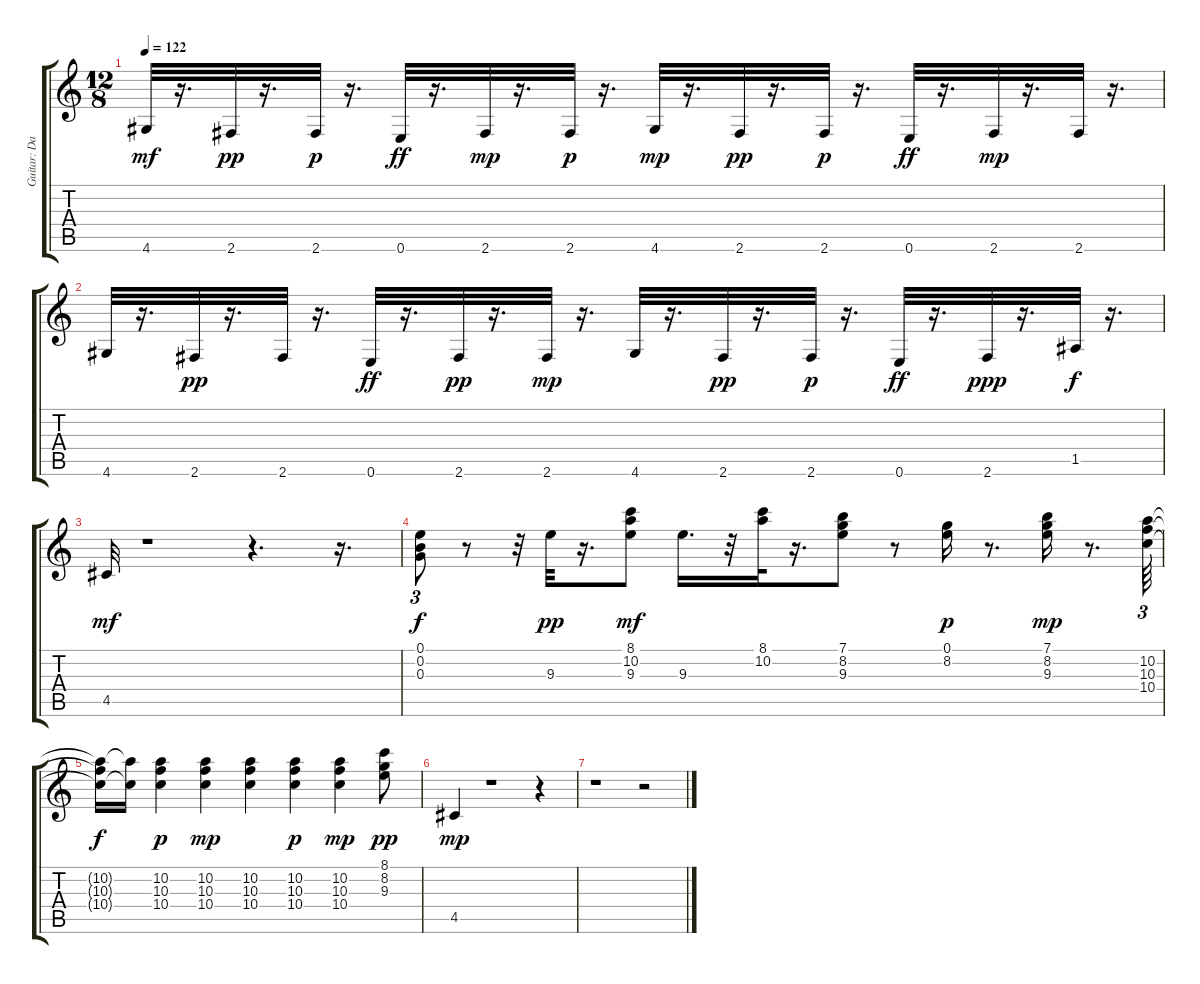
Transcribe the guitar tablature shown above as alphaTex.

\track ("Guitar: Davey Johnstone" "Guitar: Da") {instrument electricguitarjazz}
\staff {score tabs}
\tuning (E4 B3 G3 D3 A2 E2) {hide}
\ts (12 8)
\tempo 122
\clef g2
\ks c
4.6.32{dy mf} r.16{d} 2.6.32{dy pp} r.16{d} 2.6.32{dy p} r.16{d} 0.6.32{dy ff} r.16{d} 2.6.32{dy mp} r.16{d} 2.6.32{dy p} r.16{d} 4.6.32{dy mp} r.16{d} 2.6.32{dy pp} r.16{d} 2.6.32{dy p} r.16{d} 0.6.32{dy ff} r.16{d} 2.6.32{dy mp} r.16{d} 2.6.32 r.16{d} |
4.6.32 r.16{d} 2.6.32{dy pp} r.16{d} 2.6.32 r.16{d} 0.6.32{dy ff} r.16{d} 2.6.32{dy pp} r.16{d} 2.6.32{dy mp} r.16{d} 4.6.32 r.16{d} 2.6.32{dy pp} r.16{d} 2.6.32{dy p} r.16{d} 0.6.32{dy ff} r.16{d} 2.6.32{dy ppp} r.16{d} 1.5.32{dy f} r.16{d} |
4.5.32{dy mf} r.1 r.4{d} r.16{d} |
(0.1 0.2 0.3).8{tu (3 2) dy f} r.8 r.32 9.3.32{dy pp} r.16{d} (8.1 10.2 9.3).8{dy mf} 9.3.16{d} r.32 (8.1 10.2).32 r.16{d} (7.1 8.2 9.3).8 r.8 (0.1 8.2).16{dy p} r.8{d} (7.1 8.2 9.3).16{dy mp} r.8{d} (10.2 10.3 10.4).64{tu (3 2)} |
(10.2{t} 10.3{t} 10.4{t}).16{dy f} (10.2{t} 10.4{t}).16 (10.2 10.3 10.4).4{dy p} (10.2 10.3 10.4).4{dy mp} (10.2 10.3 10.4).4 (10.2 10.3 10.4).4{dy p} (10.2 10.3 10.4).4{dy mp} (8.1 8.2 9.3).8{dy pp} |
4.5.4{dy mp} r.1 r.4 |
r.1 r.2
